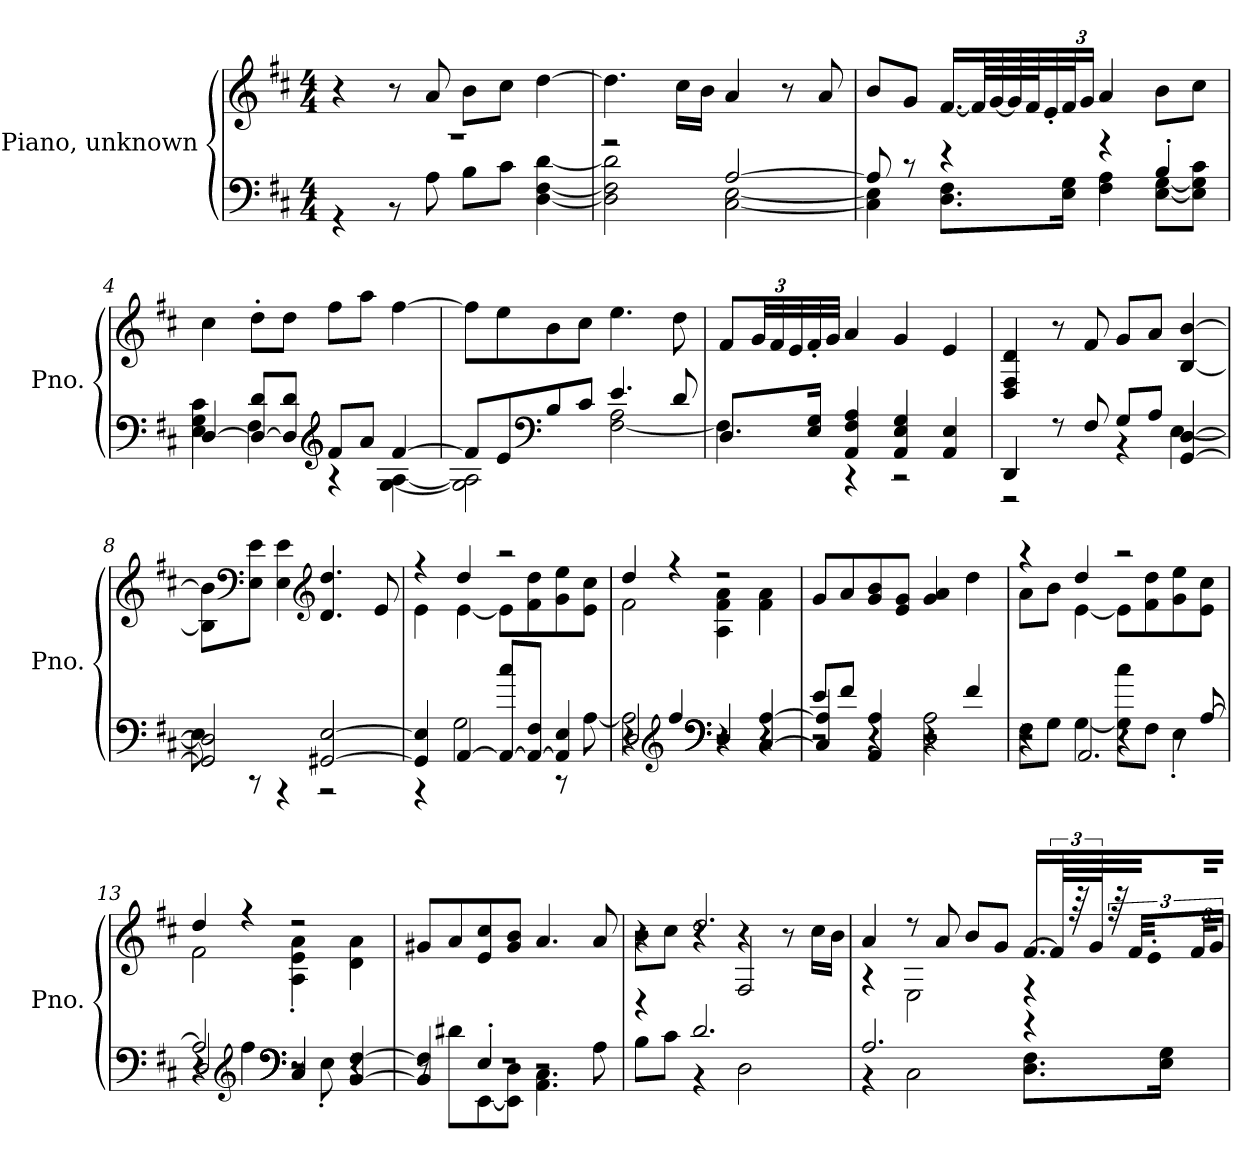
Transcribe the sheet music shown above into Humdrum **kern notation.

**kern	**kern
*part1	*part1
*staff2	*staff1
*I"Piano, unknown	*
*I'Pno.	*
*clefF4	*clefG2
*k[f#c#]	*k[f#c#]
*M4/4	*M4/4
*MM120	*MM120
=1	=1
*^	*
1r	4r	4r
.	8r	8r
.	8A\	8a/
.	8B\L	8b\L
.	8c#\J	8cc#\J
.	[4D\ [4F#\ [4d\	[4dd\
=2	=2	=2
2r	2D\] 2F#\] 2d\]	4.dd\]
.	.	16cc#\LL
.	.	16b\JJ
[2A/	[2C#\ [2E\	4a/
.	.	8r
.	.	8a/
=3	=3	=3
8A/]	4C#\] 4E\]	8b/L
8r	.	8g/J
4r	8.D\ 8.F#\L	[16.f#/LL
.	.	64f#/LL]
.	.	[64g/
.	.	64g/]
.	.	64f#/J
.	.	32e'/
*	*	*Xbrackettup
.	16E\ 16G\Jk	48f#/J
.	.	24g/JJ
4r	4F#\ 4A\	4a/
4B'/	[8E\ [8G\L	8b\L
.	8E\] 8G\] 8c#\J	8cc#\J
=4	=4	=4
[4D/	4E\ 4G\ 4c#\	4cc#\
8D/_ 8d/L	4F#\	8dd'\L
8D/] 8d/J	.	8dd\J
*clefG2	*	*
8f#/L	4r	8ff#\L
8a/J	.	8aa\J
[4f#/	[4G\ [4A\	[4ff#\
!!LO:LB:g=z
=5	=5	=5
8f#/L]	2G\] 2A\]	8ff#\L]
8e/	.	8ee\
*clefF4	*	*
8B/	.	8b\
8c#/J	.	8cc#\J
4.e/	[2F#\ 2A\	4.ee\
8d/	.	8dd\
=6	=6	=6
8.D/L	4F#\]	8f#/L
.	.	48g/LL
.	.	48f#/
.	.	48e/
16E/ 16G/Jk	.	32f#'/
.	.	32g/JJJ
4AA/ 4F#/ 4A/	4r	4a/
4AA/ 4E/ 4G/	2r	4g/
4AA/ 4E/	.	4e/
=7	=7	=7
4DD/	2r	4D/ 4F#/ 4d/
8r	.	8r
8F#/	.	8f#/
8G/L	4r	8g/L
8A/J	.	8a/J
[4GG/ [4D/	[4E\	[4B/ [4b/
=8	=8	=8
2GG/] 2D/]	8E\]	8B\] 8b\]L
*	*	*clefF4
.	8r	8E\ 8e\J
.	4r	4E\ 4e\
*	*	*clefG2
[2GG#X/ [2E/	2r	4.d/ 4.dd/
.	.	8e/
!!LO:LB:g=z
=9	=9	=9
*	*	*^
4GG#/] 4E/]	4r	4r	4e\
[4AA/	2G\	4dd/	[4e\
8AA/_ 8cc#/L	.	2r	8e\L]
8AA/_ 8F#/J	.	.	8f#\ 8dd\
4AA/] 4E/	8r	.	8g\ 8ee\
.	[8A\	.	8e\ 8cc#\J
=10	=10	=10	=10
*	*^	*	*
4r	2A\]	2D/	4dd/	2f#\
*clefG2	*	*	*	*
4ff#/	.	.	4r	.
*clefF4	*	*	*	*
4D/	2r	4r	2r	4A\ 4f#\ 4a\
4r	.	[4C#/ [4A/	.	4f#\ 4a\
*	*	*	*v	*v
=11	=11	=11	=11
8e/L	2r	4C#/] 4A/]	8g/L
8f#/J	.	.	8a/
4AA/ 4A/	.	4r	8g/ 8b/
.	.	.	8e/ 8g/J
4r	2D\ 2A\	2r	4g/ 4a/
4f#/	.	.	4dd\
=12	=12	=12	=12
*	*	*	*^
2r	8F#\L	4r	4r	8a\L
.	8G\J	.	.	8b\J
.	[4G\	2.AA/	4dd/	[4e\
4r	8G\] 8cc#\L	.	2r	8e\L]
.	8F#\J	.	.	8f#\ 8dd\
8r	4E'\	.	.	8g\ 8ee\
[8A/	.	.	.	8e\ 8cc#\J
!!LO:LB:g=z	!!
=13	=13	=13	=13	=13
2A/]	4r	2D/	4dd/	2f#\
*clefG2	*	*	*	*
.	4ff#\	.	4r	.
*clefF4	*	*	*	*
2r	8r	4C#/	2r	4A\' 4e\' 4a\'
.	8E'\	.	.	.
.	4r	[4BB/ [4F#/	.	4d\ 4a\
*	*	*	*v	*v
=14	=14	=14	=14
1r	8r	4BB/] 4F#/]	8g#X/L
.	8d#X\L	.	8a/
.	[8EE\	4E'/	8e/ 8cc#/
.	8EE\] 8D\J	.	8g#/ 8b/J
.	4.AA\ 4.C#\	2r	4.a/
.	8A\	.	8a/
*	*v	*v	*
=15	=15	=15
*	*	*^
*	*	*	*^
4r	8B\L	4r	8b\L	2r
.	8c#\J	.	8cc#\J	.
2.d/	4r	2.dd/	4r	.
.	2D\	.	4r	2F#/
.	.	.	8r	.
.	.	.	16cc#\LL	.
.	.	.	16b\JJ	.
*	*	*	*v	*v
=16	=16	=16	=16
2.A/	4r	4a/	4r
.	2C#\	8r	2E\
.	.	8a/	.
.	.	8b/L	.
.	.	8g/J	.
4r	8.D\ 8.F#\L	[16.f#/LL	4r
*	*	*brackettup	*
.	.	96f#/JJkk]	.
.	.	96r	.
.	.	96g/	.
.	.	96r	.
.	.	48f#/LLL	.
.	.	32e'/	.
*	*	*Xbrackettup	*
.	16E\ 16G\Jk	48f#/J	.
.	.	24g/JJ	.
*v	*v	*	*
*	*v	*v
=	=
*-	*-
